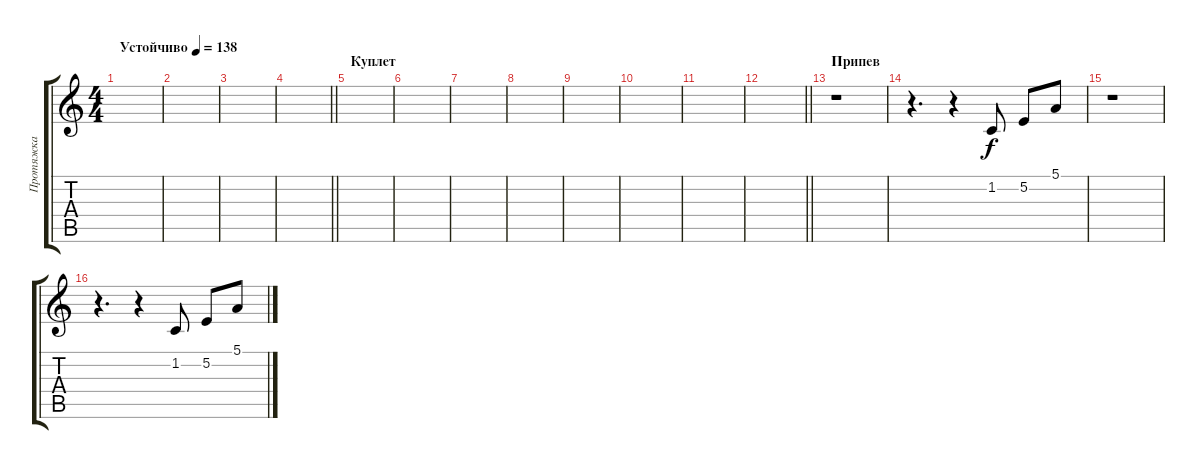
\track ("Протяжка" "Протяжка") {instrument synthstrings1}
\staff {score tabs}
\tuning (E4 B3 G3 D3 A2 E2) {hide}
\ts (4 4)
\tempo (138 "Устойчиво")
\clef g2
\ks c
|
|
|
\barLineRight lightlight
|
\section ("" "Куплет")
|
|
|
|
|
|
|
\barLineRight lightlight
|
\section ("" "Припев")
r.1 |
r.4{d} r.4 1.2.8{instrument voiceoohs} 5.2.8 5.1.8 |
r.1{instrument synthstrings1} |
r.4{d} r.4 1.2.8{instrument voiceoohs} 5.2.8 5.1.8
